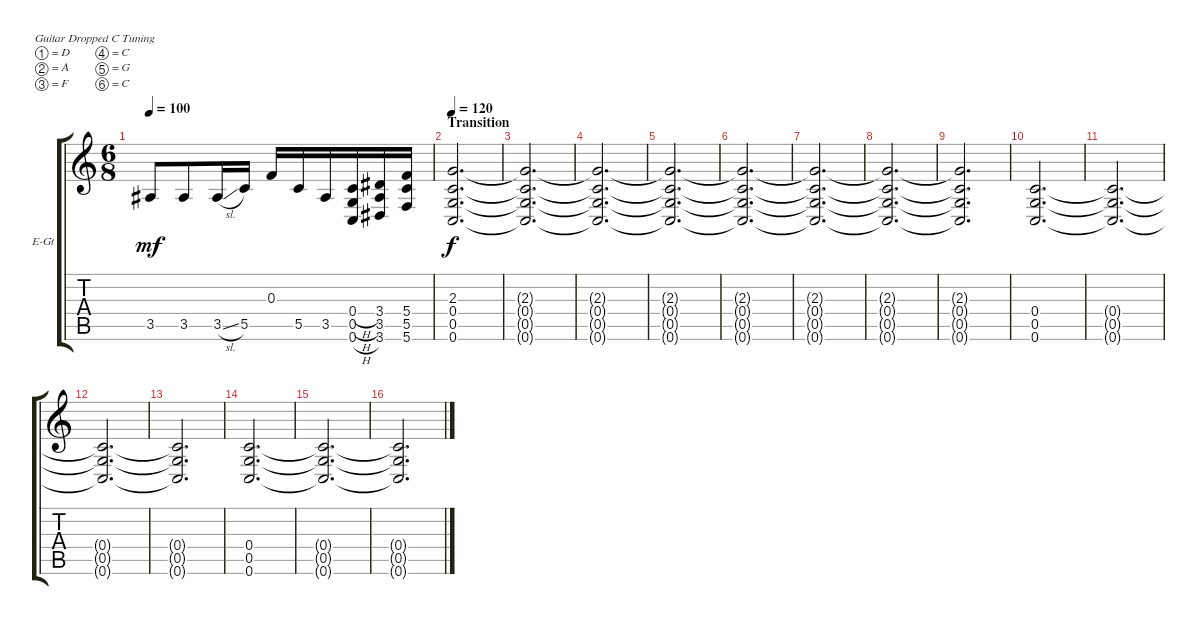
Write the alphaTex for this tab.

\bracketExtendMode groupsimilarinstruments
\firstSystemTrackNameOrientation horizontal
\otherSystemsTrackNameOrientation horizontal
\track ("Electric Guitar 1" "E-Gt") {instrument distortionguitar}
\staff {score tabs}
\tuning (D4 A3 F3 C3 G2 C2)
\ts (6 8)
\tempo 100
\clef g2
\ks c
3.5.8{dy mf} 3.5.8 3.5{sl}.16 5.5.16 0.3.16 5.5.16 3.5.16 (0.6{h} 0.5{h} 0.4{h}).16 (3.6 3.5 3.4).16 (5.6 5.5 5.4).16 |
\section ("" "Transition")
\tempo 120
(0.6 0.5 0.4 2.3).2{d dy f} |
(2.3{t} 0.4{t} 0.5{t} 0.6{t}).2{d} |
(2.3{t} 0.4{t} 0.5{t} 0.6{t}).2{d} |
(2.3{t} 0.4{t} 0.5{t} 0.6{t}).2{d} |
(0.6{t} 0.5{t} 0.4{t} 2.3{t}).2{d} |
(0.6{t} 0.5{t} 0.4{t} 2.3{t}).2{d} |
(0.6{t} 0.5{t} 0.4{t} 2.3{t}).2{d} |
(0.6{t} 0.5{t} 0.4{t} 2.3{t}).2{d} |
(0.6 0.5 0.4).2{d} |
(0.4{t} 0.5{t} 0.6{t}).2{d} |
(0.4{t} 0.5{t} 0.6{t}).2{d} |
(0.4{t} 0.5{t} 0.6{t}).2{d} |
(0.6 0.5 0.4).2{d} |
(0.4{t} 0.5{t} 0.6{t}).2{d} |
(0.4{t} 0.5{t} 0.6{t}).2{d}
